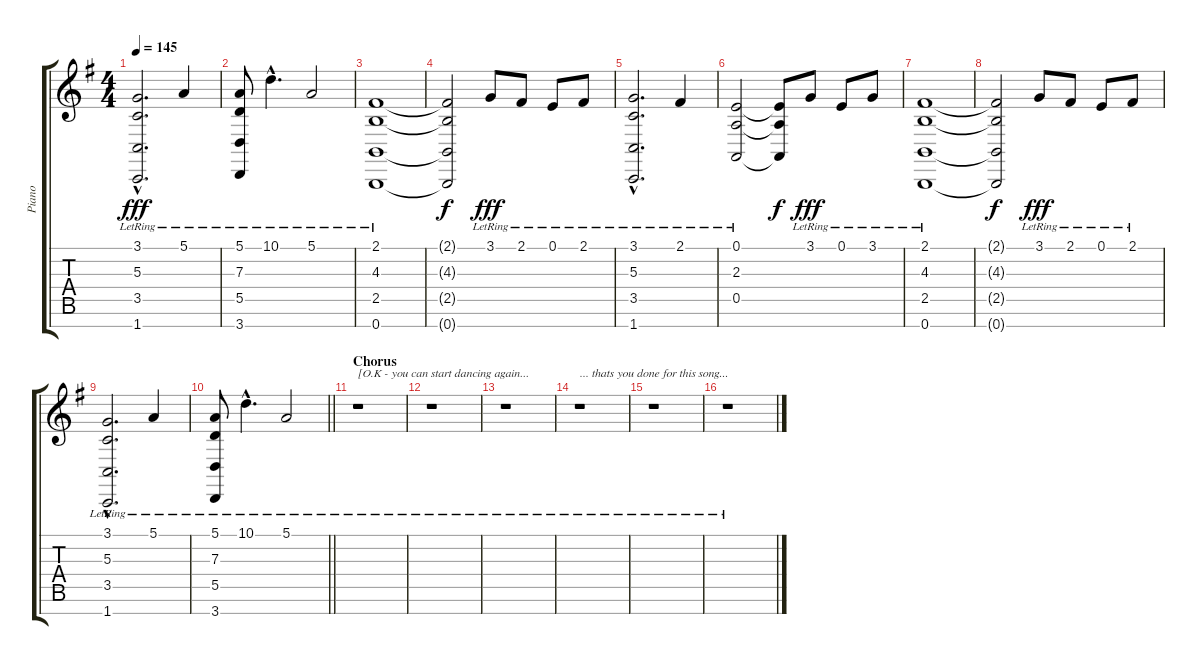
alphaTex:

\track ("Piano" "Piano") {instrument acousticgrandpiano}
\staff {score tabs}
\tuning (E4 B3 G3 D3 A2 E2 B1) {hide}
\ts (4 4)
\tempo 145
\clef g2
\ks eminor
(3.1{hac lr} 5.3{hac lr} 3.5{hac lr} 1.7{hac lr}).2{d dy fff} 5.1{lr}.4 |
(5.1{lr} 7.3{lr} 5.5{lr} 3.7{lr}).8 10.1{hac lr}.4{d} 5.1{lr}.2 |
(2.1{lr} 4.3{lr} 2.5{lr} 0.7{lr}).1 |
(2.1{t} 4.3{t} 2.5{t} 0.7{t}).2{dy f} 3.1{lr}.8{dy fff} 2.1{lr}.8 0.1{lr}.8 2.1{lr}.8 |
(3.1{hac lr} 5.3{hac lr} 3.5{hac lr} 1.7{hac lr}).2{d} 2.1{lr}.4 |
(0.1{lr} 2.3{lr} 0.5{lr}).2 (0.1{t} 2.3{t} 0.5{t}).8{dy f} 3.1{lr}.8{dy fff} 0.1{lr}.8 3.1{lr}.8 |
(2.1{lr} 4.3{lr} 2.5{lr} 0.7{lr}).1 |
(2.1{t} 4.3{t} 2.5{t} 0.7{t}).2{dy f} 3.1{lr}.8{dy fff} 2.1{lr}.8 0.1{lr}.8 2.1{lr}.8 |
(3.1{hac lr} 5.3{hac lr} 3.5{hac lr} 1.7{hac lr}).2{d} 5.1{lr}.4 |
\barLineRight lightlight
(5.1{lr} 7.3{lr} 5.5{lr} 3.7{lr}).8 10.1{hac lr}.4{d} 5.1{lr}.2 |
\section ("" "Chorus")
r.1{txt "[O.K - you can start dancing again..."} |
r.1 |
r.1 |
r.1{txt "... thats you done for this song..."} |
r.1 |
r.1
